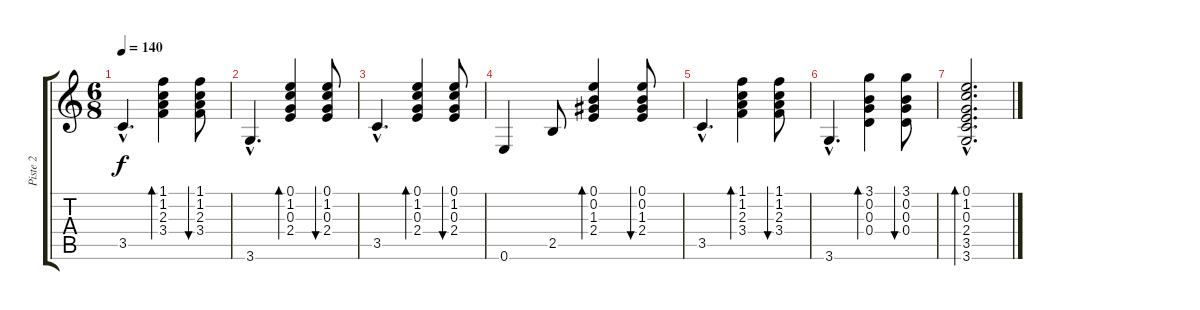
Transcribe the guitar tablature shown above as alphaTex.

\track ("Piste 2" "Piste 2") {instrument acousticguitarnylon}
\staff {score tabs}
\tuning (E4 B3 G3 D3 A2 E2) {hide}
\ts (6 8)
\tempo 140
\clef g2
\ks c
3.5{hac}.4{d dy f} (1.1 1.2 2.3 3.4).4{bd 120} (1.1 1.2 2.3 3.4).8{bu 120} |
3.6{hac}.4{d} (0.1 1.2 0.3 2.4).4{bd 120} (0.1 1.2 0.3 2.4).8{bu 120} |
3.5{hac}.4{d} (0.1 1.2 0.3 2.4).4{bd 120} (0.1 1.2 0.3 2.4).8{bu 120} |
0.6.4 2.5.8 (0.1 0.2 1.3 2.4).4{bd 60} (0.1 0.2 1.3 2.4).8{bu 60} |
3.5{hac}.4{d} (1.1 1.2 2.3 3.4).4{bd 120} (1.1 1.2 2.3 3.4).8{bu 120} |
3.6{hac}.4{d} (3.1 0.2 0.3 0.4).4{bd 120} (3.1 0.2 0.3 0.4).8{bu 120} |
(0.1{hac} 1.2{hac} 0.3{hac} 2.4{hac} 3.5{hac} 3.6{hac}).2{d bd 60}
